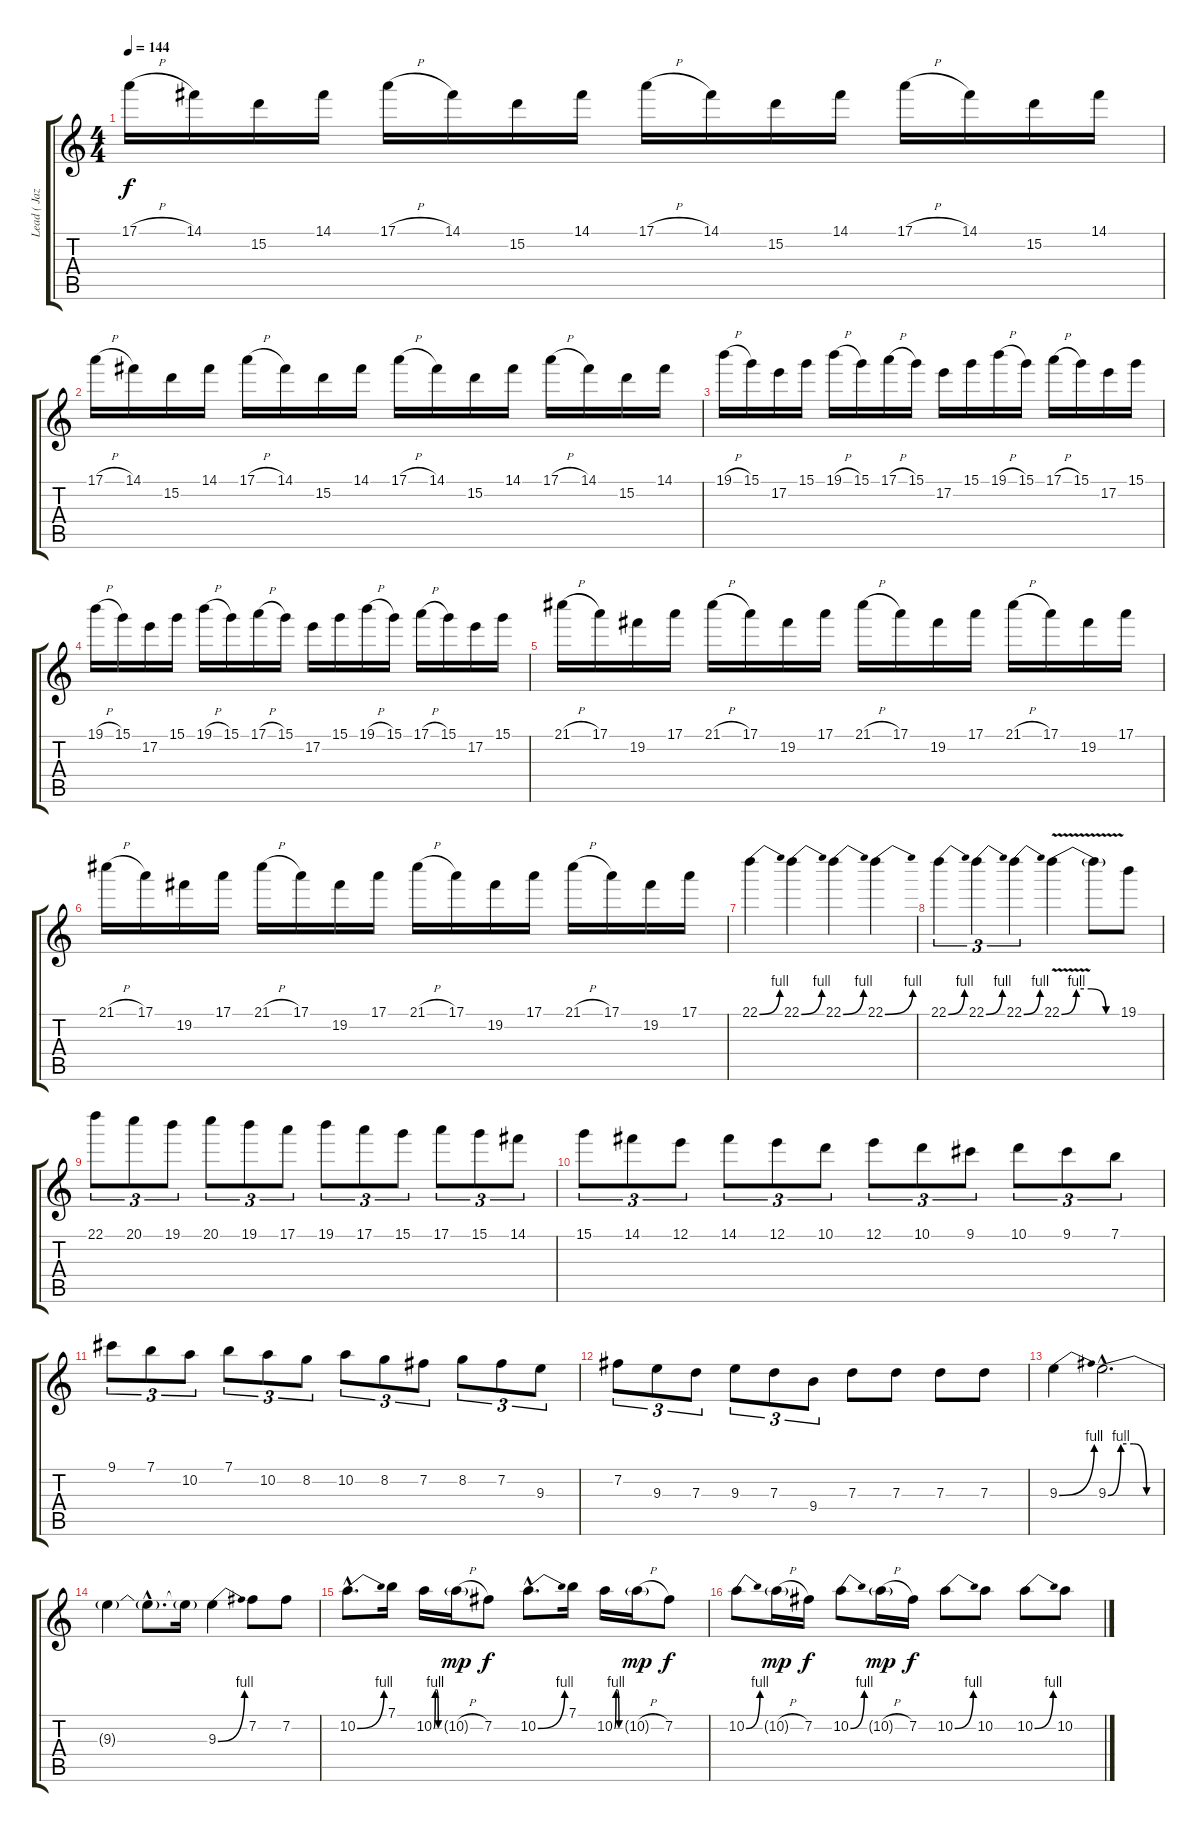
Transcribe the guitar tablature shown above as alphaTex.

\track ("Lead ( Jazz Guitar )" "Lead ( Jaz") {instrument electricguitarjazz}
\staff {score tabs}
\tuning (E4 B3 G3 D3 A2 E2) {hide}
\ts (4 4)
\tempo 144
\clef g2
\ks c
17.1{h}.16{dy f} 14.1.16 15.2.16 14.1.16 17.1{h}.16 14.1.16 15.2.16 14.1.16 17.1{h}.16 14.1.16 15.2.16 14.1.16 17.1{h}.16 14.1.16 15.2.16 14.1.16 |
17.1{h}.16 14.1.16 15.2.16 14.1.16 17.1{h}.16 14.1.16 15.2.16 14.1.16 17.1{h}.16 14.1.16 15.2.16 14.1.16 17.1{h}.16 14.1.16 15.2.16 14.1.16 |
19.1{h}.16 15.1.16 17.2.16 15.1.16 19.1{h}.16 15.1.16 17.1{h}.16 15.1.16 17.2.16 15.1.16 19.1{h}.16 15.1.16 17.1{h}.16 15.1.16 17.2.16 15.1.16 |
19.1{h}.16 15.1.16 17.2.16 15.1.16 19.1{h}.16 15.1.16 17.1{h}.16 15.1.16 17.2.16 15.1.16 19.1{h}.16 15.1.16 17.1{h}.16 15.1.16 17.2.16 15.1.16 |
21.1{h}.16 17.1.16 19.2.16 17.1.16 21.1{h}.16 17.1.16 19.2.16 17.1.16 21.1{h}.16 17.1.16 19.2.16 17.1.16 21.1{h}.16 17.1.16 19.2.16 17.1.16 |
21.1{h}.16 17.1.16 19.2.16 17.1.16 21.1{h}.16 17.1.16 19.2.16 17.1.16 21.1{h}.16 17.1.16 19.2.16 17.1.16 21.1{h}.16 17.1.16 19.2.16 17.1.16 |
22.1{be (bend 0 0 60 4)}.4 22.1{be (bend 0 0 60 4)}.4 22.1{be (bend 0 0 60 4)}.4 22.1{be (bend 0 0 60 4)}.4 |
22.1{be (bend 0 0 60 4)}.4{tu (3 2)} 22.1{be (bend 0 0 60 4)}.4{tu (3 2)} 22.1{be (bend 0 0 60 4)}.4{tu (3 2)} 22.1{be (custom 0 0 15 4 30 4 45 0 60 0) v}.4 22.1{t}.8 19.1.8 |
22.1.8{tu (3 2)} 20.1.8{tu (3 2)} 19.1.8{tu (3 2)} 20.1.8{tu (3 2)} 19.1.8{tu (3 2)} 17.1.8{tu (3 2)} 19.1.8{tu (3 2)} 17.1.8{tu (3 2)} 15.1.8{tu (3 2)} 17.1.8{tu (3 2)} 15.1.8{tu (3 2)} 14.1.8{tu (3 2)} |
15.1.8{tu (3 2)} 14.1.8{tu (3 2)} 12.1.8{tu (3 2)} 14.1.8{tu (3 2)} 12.1.8{tu (3 2)} 10.1.8{tu (3 2)} 12.1.8{tu (3 2)} 10.1.8{tu (3 2)} 9.1.8{tu (3 2)} 10.1.8{tu (3 2)} 9.1.8{tu (3 2)} 7.1.8{tu (3 2)} |
9.1.8{tu (3 2)} 7.1.8{tu (3 2)} 10.2.8{tu (3 2)} 7.1.8{tu (3 2)} 10.2.8{tu (3 2)} 8.2.8{tu (3 2)} 10.2.8{tu (3 2)} 8.2.8{tu (3 2)} 7.2.8{tu (3 2)} 8.2.8{tu (3 2)} 7.2.8{tu (3 2)} 9.3.8{tu (3 2)} |
7.2.8{tu (3 2)} 9.3.8{tu (3 2)} 7.3.8{tu (3 2)} 9.3.8{tu (3 2)} 7.3.8{tu (3 2)} 9.4.8{tu (3 2)} 7.3.8 7.3.8 7.3.8 7.3.8 |
9.3{be (bend 0 0 60 4)}.4 9.3{be (custom 0 0 15 4 30 4 45 0 60 0) hac}.2{d} |
9.3{t}.4 9.3{hac t}.8{d} 9.3{t}.16 9.3{be (bend 0 0 60 4)}.4 7.2.8 7.2.8 |
10.2{be (bend 0 0 60 4) hac}.8{d} 7.1.16 10.2{be (custom 0 0 15 4 30 4 45 0 60 0)}.16 10.2{h g}.16{dy mp} 7.2.8{dy f} 10.2{be (bend 0 0 60 4) hac}.8{d} 7.1.16 10.2{be (custom 0 0 15 4 30 4 45 0 60 0)}.16 10.2{h g}.16{dy mp} 7.2.8{dy f} |
10.2{be (bend 0 0 60 4)}.8 10.2{h g}.16{dy mp} 7.2.16{dy f} 10.2{be (bend 0 0 60 4)}.8 10.2{h g}.16{dy mp} 7.2.16{dy f} 10.2{be (bend 0 0 60 4)}.8 10.2.8 10.2{be (bend 0 0 60 4)}.8 10.2.8
